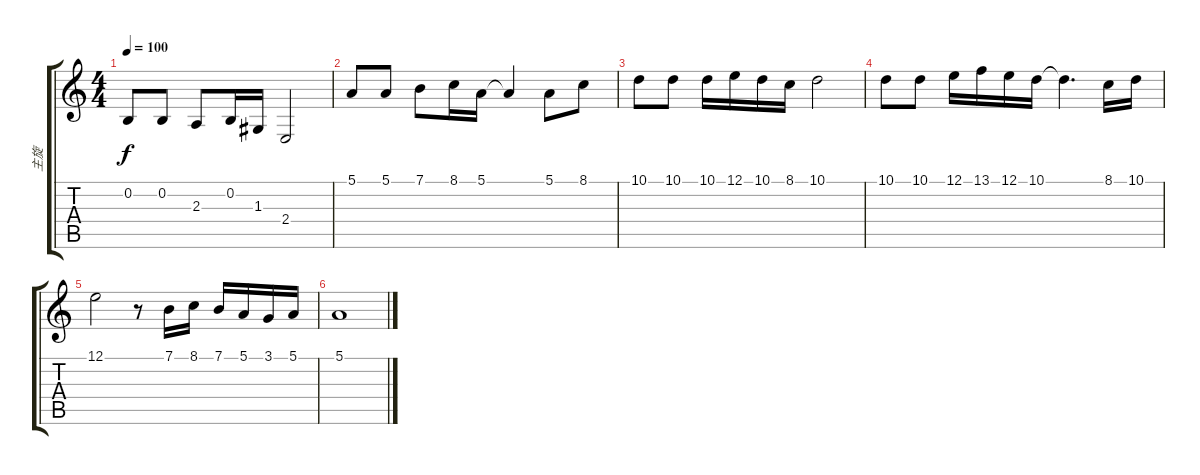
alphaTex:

\track ("主旋" "主旋") {instrument fx8scifi}
\staff {score tabs}
\tuning (E4 B3 G3 D3 A2 E2) {hide}
\ts (4 4)
\tempo 100
\clef g2
\ks c
0.2.8{dy f} 0.2.8 2.3.8 0.2.16 1.3.16 2.4.2 |
5.1.8 5.1.8 7.1.8 8.1.16 5.1.16 5.1{t}.4 5.1.8 8.1.8 |
10.1.8 10.1.8 10.1.16 12.1.16 10.1.16 8.1.16 10.1.2 |
10.1.8 10.1.8 12.1.16 13.1.16 12.1.16 10.1.16 10.1{t}.4{d} 8.1.16 10.1.16 |
12.1.2 r.8 7.1.16 8.1.16 7.1.16 5.1.16 3.1.16 5.1.16 |
5.1.1
